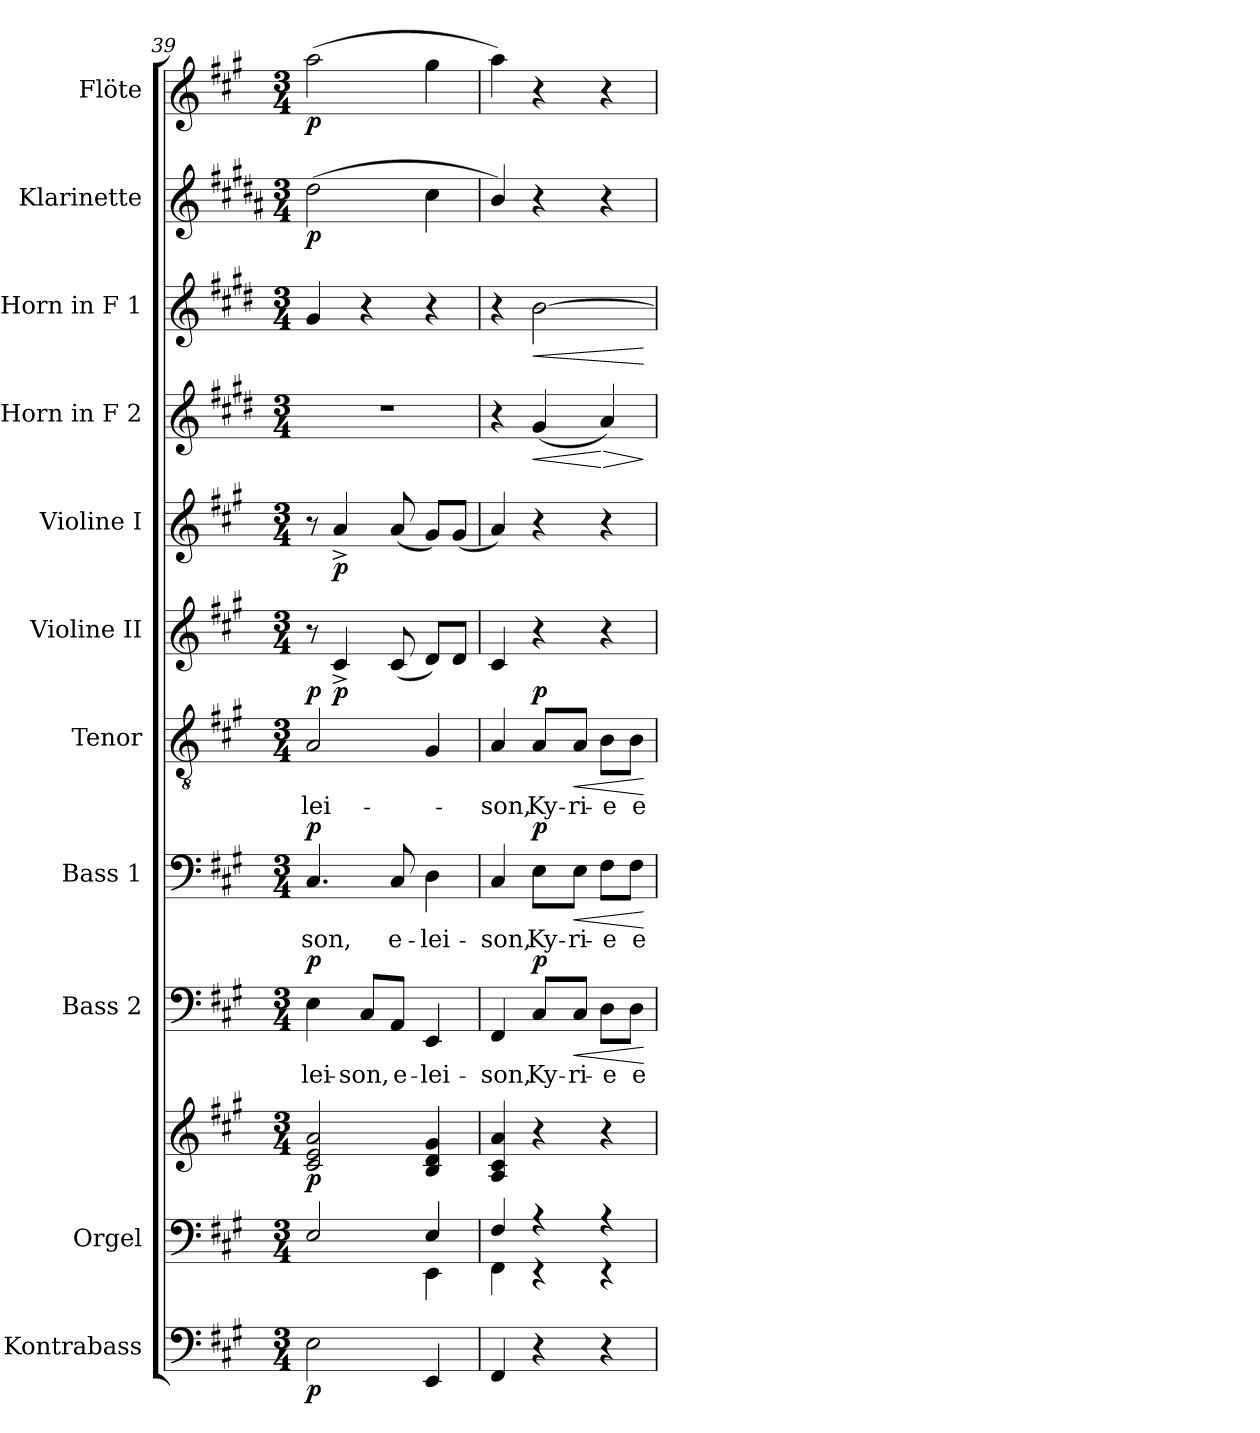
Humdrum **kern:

**kern	**dynam	**kern	**kern	**dynam	**kern	**text	**dynam	**kern	**text	**dynam	**kern	**text	**dynam	**kern	**dynam	**kern	**dynam	**kern	**dynam	**kern	**dynam	**kern	**dynam	**kern	**dynam
*part11	*part11	*part10	*part10	*part10	*part9	*part9	*part9	*part8	*part8	*part8	*part7	*part7	*part7	*part6	*part6	*part5	*part5	*part4	*part4	*part3	*part3	*part2	*part2	*part1	*part1
*staff12	*staff12	*staff11	*staff10	*staff10/11	*staff9	*staff9	*staff9	*staff8	*staff8	*staff8	*staff7	*staff7	*staff7	*staff6	*staff6	*staff5	*staff5	*staff4	*staff4	*staff3	*staff3	*staff2	*staff2	*staff1	*staff1
*I"Kontrabass	*	*I"Orgel	*	*	*I"Bass 2	*	*	*I"Bass 1	*	*	*I"Tenor	*	*	*I"Violine II	*	*I"Violine I	*	*I"Horn in F 2	*	*I"Horn in F 1	*	*I"Klarinette	*	*I"Flöte	*
*I'Kb.	*	*I'Org.	*	*	*I'B2.	*	*	*I'B1.	*	*	*I'T.	*	*	*I'Vl. II	*	*I'Vl. I	*	*	*	*	*	*I'Kl.	*	*I'Fl.	*
*clefF4	*	*clefF4	*clefG2	*	*clefF4	*	*	*clefF4	*	*	*clefGv2	*	*	*clefG2	*	*clefG2	*	*clefG2	*	*clefG2	*	*clefG2	*	*clefG2	*
*ITrd7c12	*	*	*	*	*	*	*	*	*	*	*	*	*	*	*	*	*	*ITrd4c7	*	*ITrd4c7	*	*ITrd1c2	*	*	*
*k[f#c#g#]	*	*k[f#c#g#]	*k[f#c#g#]	*	*k[f#c#g#]	*	*	*k[f#c#g#]	*	*	*k[f#c#g#]	*	*	*k[f#c#g#]	*	*k[f#c#g#]	*	*k[f#c#g#]	*	*k[f#c#g#]	*	*k[f#c#g#]	*	*k[f#c#g#]	*
*A:	*	*A:	*A:	*	*A:	*	*	*A:	*	*	*A:	*	*	*A:	*	*A:	*	*A:	*	*A:	*	*A:	*	*A:	*
*M3/4	*	*M3/4	*M3/4	*	*M3/4	*	*	*M3/4	*	*	*M3/4	*	*	*M3/4	*	*M3/4	*	*M3/4	*	*M3/4	*	*M3/4	*	*M3/4	*
=39	=39	=39	=39	=39	=39	=39	=39	=39	=39	=39	=39	=39	=39	=39	=39	=39	=39	=39	=39	=39	=39	=39	=39	=39	=39
*	*	*^	*	*	*	*	*	*	*	*	*	*	*	*	*	*	*	*	*	*	*	*	*	*	*
!	!LO:DY:b	!	!	!	!LO:DY:b	!	!LO:LY:b	!LO:DY:a	!	!LO:LY:b	!LO:DY:a	!	!LO:LY:b	!LO:DY:a	!	!	!	!	!	!	!	!	!	!LO:DY:b	!	!LO:DY:b
2EE\	p	2E/	2ryy	2c#/ 2e/ 2a/	p	4E\	-lei-	p	4.C#/	-son,	p	2A/	-lei-	p	8r	.	8r	.	2.r	.	4c#/	.	(>2cc#\	p	(>2aa\	p
!	!	!	!	!	!	!	!	!	!	!	!	!	!	!	!	!LO:DY:b	!	!LO:DY:b	!	!	!	!	!	!	!	!
.	.	.	.	.	.	.	.	.	.	.	.	.	.	.	4c#^</	p	4a^</	p	.	.	.	.	.	.	.	.
!	!	!	!	!	!	!	!LO:LY:b	!	!	!	!	!	!	!	!	!	!	!	!	!	!	!	!	!	!	!
.	.	.	.	.	.	8C#/L	-son,	.	.	.	.	.	.	.	.	.	.	.	.	.	4r	.	.	.	.	.
!	!	!	!	!	!	!	!LO:LY:b	!	!	!LO:LY:b	!	!	!	!	!	!	!	!	!	!	!	!	!	!	!	!
.	.	.	.	.	.	8AA/J	e-	.	8C#/	e-	.	.	.	.	(<8c#/	.	(<8a/	.	.	.	.	.	.	.	.	.
!	!	!	!	!	!	!	!LO:LY:b	!	!	!LO:LY:b	!	!	!	!	!	!	!	!	!	!	!	!	!	!	!	!
4EEE/	.	4E/	4EE\	4B/ 4d/ 4g#/	.	4EE/	-lei-	.	4D\	-lei-	.	4G#/	.	.	8d/L)	.	8g#/L)	.	.	.	4r	.	4b\	.	4gg#\	.
.	.	.	.	.	.	.	.	.	.	.	.	.	.	.	8d/J	.	(<8g#/J	.	.	.	.	.	.	.	.	.
=40	=40	=40	=40	=40	=40	=40	=40	=40	=40	=40	=40	=40	=40	=40	=40	=40	=40	=40	=40	=40	=40	=40	=40	=40	=40	=40
!	!	!	!	!	!	!	!LO:LY:b	!	!	!LO:LY:b	!	!	!LO:LY:b	!	!	!	!	!	!	!	!	!	!	!	!	!
4FFF#/	.	4F#/	4FF#\	4A/ 4c#/ 4a/	.	4FF#/	-son,	.	4C#/	-son,	.	4A/	-son,	.	4c#/	.	4a/)	.	4r	.	4r	.	4a/)	.	4aa\)	.
!	!	!	!	!	!	!	!LO:LY:b	!LO:DY:a	!	!LO:LY:b	!LO:DY:a	!	!LO:LY:b	!LO:DY:a	!	!	!	!	!	!LO:HP:b	!	!LO:HP:b	!	!	!	!
4r	.	4r	4r	4r	.	8C#/L	Ky-	p	8E\L	Ky-	p	8A/L	Ky-	p	4r	.	4r	.	(<4c#/	<	[2e\	<	4r	.	4r	.
!	!	!	!	!	!	!	!LO:LY:b	!LO:HP:b	!	!LO:LY:b	!LO:HP:b	!	!LO:LY:b	!LO:HP:b	!	!	!	!	!	!	!	!	!	!	!	!
.	.	.	.	.	.	8C#/J	-ri-	<	8E\J	-ri-	<	8A/J	-ri-	<	.	.	.	.	.	.	.	.	.	.	.	.
!	!	!	!	!	!	!	!LO:LY:b	!	!	!LO:LY:b	!	!	!LO:LY:b	!	!	!	!	!	!	!LO:HP:n=1:b	!	!	!	!	!	!
4r	.	4r	4r	4r	.	8D\L	-e	.	8F#\L	-e	.	8B\L	-e	.	4r	.	4r	.	4d/)	[ >	.	.	4r	.	4r	.
!	!	!	!	!	!	!	!LO:LY:b	!	!	!LO:LY:b	!	!	!LO:LY:b	!	!	!	!	!	!	!	!	!	!	!	!	!
.	.	.	.	.	.	8D\J	e-	.	8F#\J	e-	.	8B\J	e-	.	.	.	.	.	.	.	.	.	.	.	.	.
*	*	*v	*v	*	*	*	*	*	*	*	*	*	*	*	*	*	*	*	*	*	*	*	*	*	*	*
.	.	.	.	.	.	.	[	.	.	[	.	.	[	.	.	.	.	.	]	.	[	.	.	.	.
=	=	=	=	=	=	=	=	=	=	=	=	=	=	=	=	=	=	=	=	=	=	=	=	=	=
*-	*-	*-	*-	*-	*-	*-	*-	*-	*-	*-	*-	*-	*-	*-	*-	*-	*-	*-	*-	*-	*-	*-	*-	*-	*-
